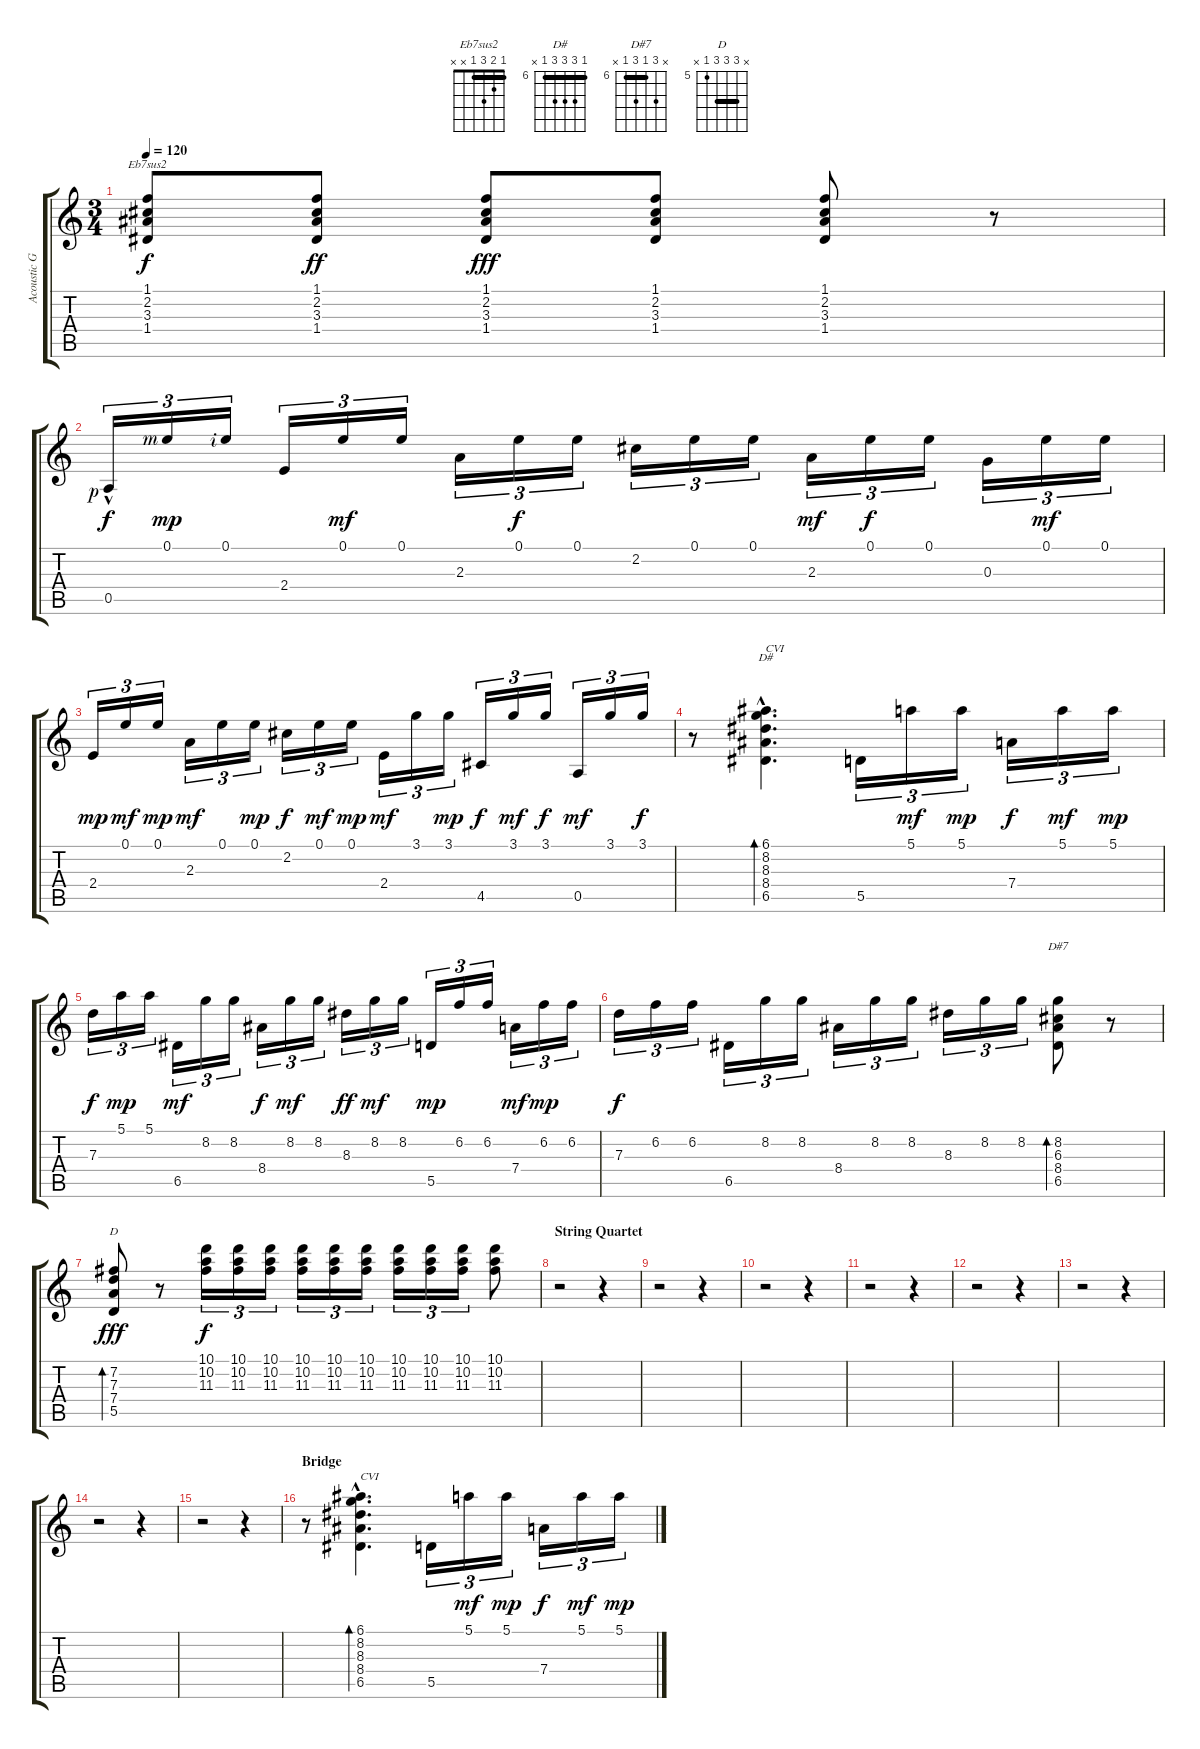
\track ("Acoustic Guitar (rhythm)" "Acoustic G") {instrument acousticguitarnylon}
\staff {score tabs}
\tuning (E4 B3 G3 D3 A2 E2) {hide}
\chord ("Eb7sus2" 1 2 3 1 x x) {barre 1}
\chord ("D#" 6 8 8 8 6 x) {firstfret 6 barre 6}
\chord ("D#7" x 8 6 8 6 x) {firstfret 6 barre 6}
\chord ("D" x 7 7 7 5 x) {firstfret 5 barre 7}
\ts (3 4)
\tempo 120
\clef g2
\ks c
(1.1 2.2 3.3 1.4).8{ch "Eb7sus2" dy f} (1.1 2.2 3.3 1.4).8{dy ff} (1.1 2.2 3.3 1.4).8{dy fff} (1.1 2.2 3.3 1.4).8 (1.1 2.2 3.3 1.4).8 r.8 |
0.5{hac rf 1}.16{tu (3 2) dy f} 0.1{rf 3}.16{tu (3 2) dy mp} 0.1{rf 2}.16{tu (3 2)} 2.4.16{tu (3 2)} 0.1.16{tu (3 2) dy mf} 0.1.16{tu (3 2)} 2.3.16{tu (3 2)} 0.1.16{tu (3 2) dy f} 0.1.16{tu (3 2)} 2.2.16{tu (3 2)} 0.1.16{tu (3 2)} 0.1.16{tu (3 2)} 2.3.16{tu (3 2) dy mf} 0.1.16{tu (3 2) dy f} 0.1.16{tu (3 2)} 0.3.16{tu (3 2)} 0.1.16{tu (3 2) dy mf} 0.1.16{tu (3 2)} |
2.4.16{tu (3 2) dy mp} 0.1.16{tu (3 2) dy mf} 0.1.16{tu (3 2) dy mp} 2.3.16{tu (3 2) dy mf} 0.1.16{tu (3 2)} 0.1.16{tu (3 2) dy mp} 2.2.16{tu (3 2) dy f} 0.1.16{tu (3 2) dy mf} 0.1.16{tu (3 2) dy mp} 2.4.16{tu (3 2) dy mf} 3.1.16{tu (3 2)} 3.1.16{tu (3 2) dy mp} 4.5.16{tu (3 2) dy f} 3.1.16{tu (3 2) dy mf} 3.1.16{tu (3 2) dy f} 0.5.16{tu (3 2) dy mf} 3.1.16{tu (3 2)} 3.1.16{tu (3 2) dy f} |
r.8 (6.1{hac} 8.2{hac} 8.3{hac} 8.4{hac} 6.5{hac}).4{d bd 480 ch "D#" txt "CVI"} 5.5.16{tu (3 2)} 5.1.16{tu (3 2) dy mf} 5.1.16{tu (3 2) dy mp} 7.4.16{tu (3 2) dy f} 5.1.16{tu (3 2) dy mf} 5.1.16{tu (3 2) dy mp} |
7.3.16{tu (3 2) dy f} 5.1.16{tu (3 2) dy mp} 5.1.16{tu (3 2)} 6.5.16{tu (3 2) dy mf} 8.2.16{tu (3 2)} 8.2.16{tu (3 2)} 8.4.16{tu (3 2) dy f} 8.2.16{tu (3 2) dy mf} 8.2.16{tu (3 2)} 8.3.16{tu (3 2) dy ff} 8.2.16{tu (3 2) dy mf} 8.2.16{tu (3 2)} 5.5.16{tu (3 2) dy mp} 6.2.16{tu (3 2)} 6.2.16{tu (3 2)} 7.4.16{tu (3 2) dy mf} 6.2.16{tu (3 2) dy mp} 6.2.16{tu (3 2)} |
7.3.16{tu (3 2) dy f} 6.2.16{tu (3 2)} 6.2.16{tu (3 2)} 6.5.16{tu (3 2)} 8.2.16{tu (3 2)} 8.2.16{tu (3 2)} 8.4.16{tu (3 2)} 8.2.16{tu (3 2)} 8.2.16{tu (3 2)} 8.3.16{tu (3 2)} 8.2.16{tu (3 2)} 8.2.16{tu (3 2)} (8.2 6.3 8.4 6.5).8{bd 480 ch "D#7"} r.8 |
(7.2 7.3 7.4 5.5).8{bd 480 ch "D" dy fff} r.8 (10.1 10.2 11.3).16{tu (3 2) dy f} (10.1 10.2 11.3).16{tu (3 2)} (10.1 10.2 11.3).16{tu (3 2)} (10.1 10.2 11.3).16{tu (3 2)} (10.1 10.2 11.3).16{tu (3 2)} (10.1 10.2 11.3).16{tu (3 2)} (10.1 10.2 11.3).16{tu (3 2)} (10.1 10.2 11.3).16{tu (3 2)} (10.1 10.2 11.3).16{tu (3 2)} (10.1 10.2 11.3).8 |
\section ("" "String Quartet")
r.2 r.4 |
r.2 r.4 |
r.2 r.4 |
r.2 r.4 |
r.2 r.4 |
r.2 r.4 |
r.2 r.4 |
r.2 r.4 |
\section ("" "Bridge")
r.8 (6.1{hac} 8.2{hac} 8.3{hac} 8.4{hac} 6.5{hac}).4{d bd 480 txt "CVI"} 5.5.16{tu (3 2)} 5.1.16{tu (3 2) dy mf} 5.1.16{tu (3 2) dy mp} 7.4.16{tu (3 2) dy f} 5.1.16{tu (3 2) dy mf} 5.1.16{tu (3 2) dy mp}
